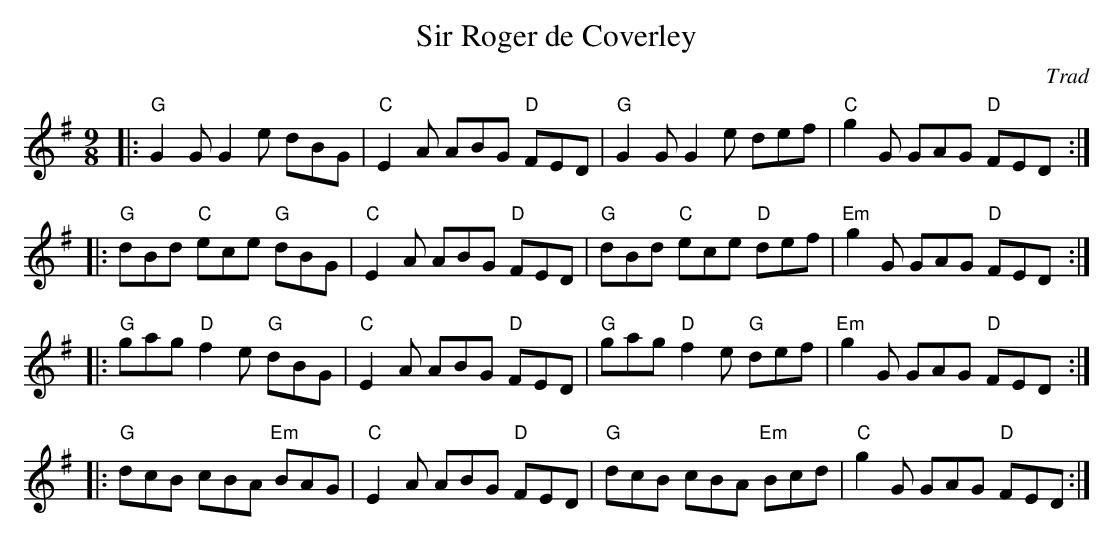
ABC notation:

X:1
T:Sir Roger de Coverley
C:Trad
E:12
M:9/8
L:1/8
K:G
|:"G"G2 G G2 e dBG|"C"E2 A ABG "D"FED|"G"G2 G G2 e def|"C"g2 G GAG "D"FED:|*
|:"G"dBd "C"ece "G"dBG|"C"E2 A ABG "D"FED|"G"dBd "C"ece "D"def|"Em"g2 G GAG "D"FED:|*
|:"G"gag "D"f2 e "G"dBG|"C"E2 A ABG "D"FED|"G"gag "D"f2 e "G"def|"Em"g2 G GAG "D"FED:|*
|:"G"dcB cBA "Em"BAG|"C"E2 A ABG "D"FED|"G"dcB cBA "Em"Bcd|"C"g2 G GAG "D"FED:|**
